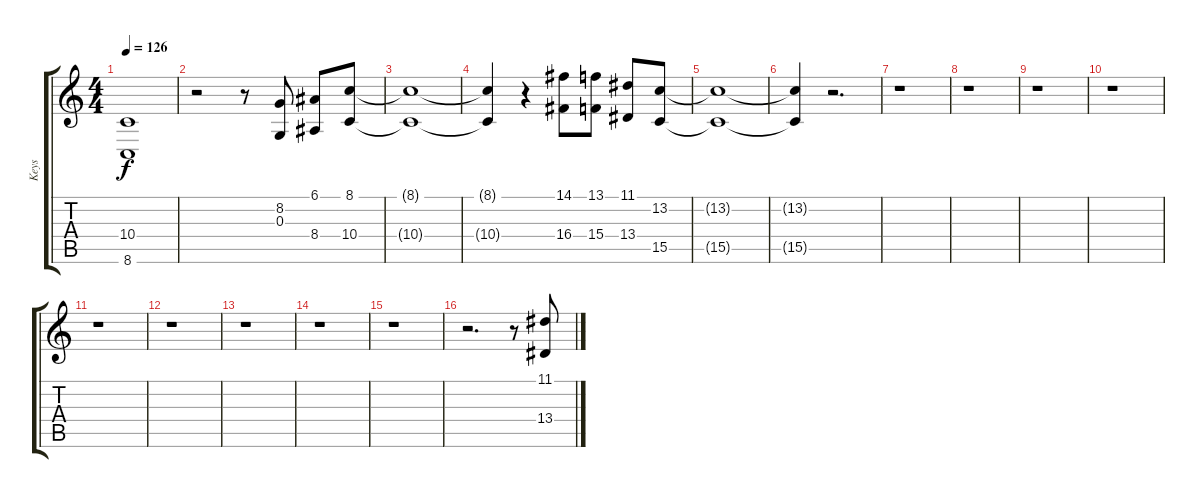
\track ("Keys" "Keys") {instrument synthstrings1}
\staff {score tabs}
\tuning (E4 B3 G3 D3 A2 E2) {hide}
\ts (4 4)
\tempo 126
\clef g2
\ks c
(10.4 8.6).1{dy f} |
r.2 r.8 (8.2 0.3).8 (6.1 8.4).8 (8.1 10.4).8 |
(8.1{t} 10.4{t}).1 |
(8.1{t} 10.4{t}).4 r.4 (14.1 16.4).8 (13.1 15.4).8 (11.1 13.4).8 (13.2 15.5).8 |
(13.2{t} 15.5{t}).1 |
(13.2{t} 15.5{t}).4 r.2{d} |
r.1 |
r.1 |
r.1 |
r.1 |
r.1 |
r.1 |
r.1 |
r.1 |
r.1 |
r.2{d} r.8 (11.1 13.4).8
